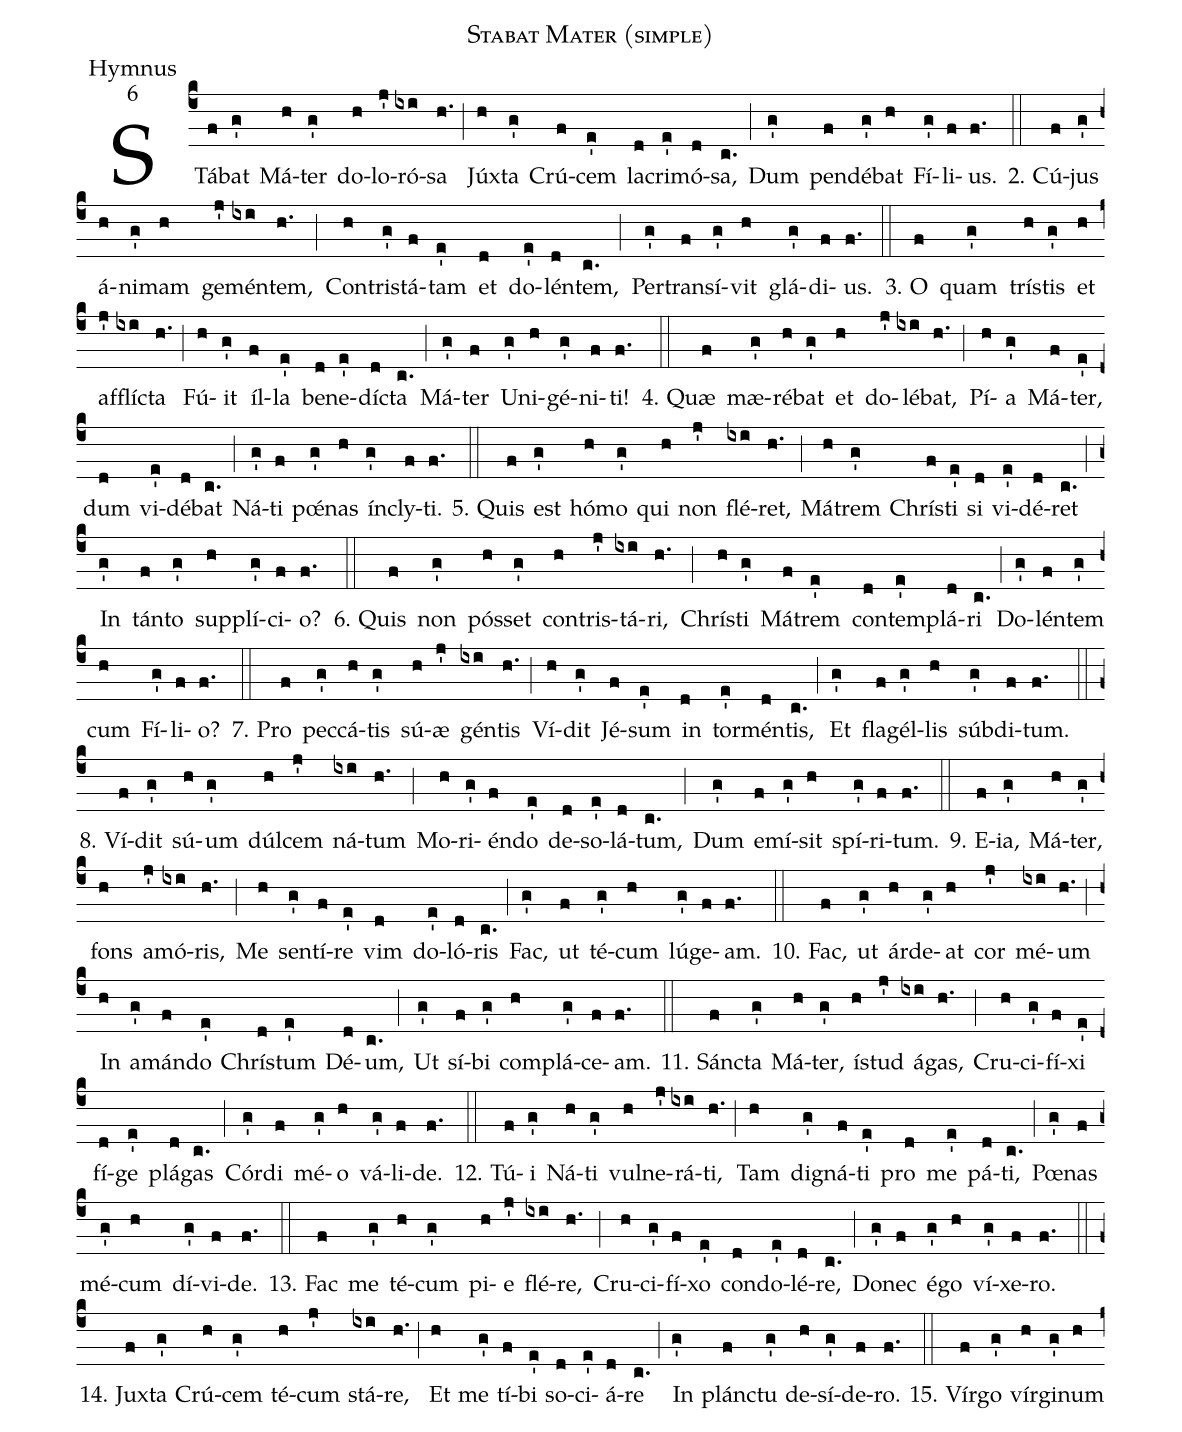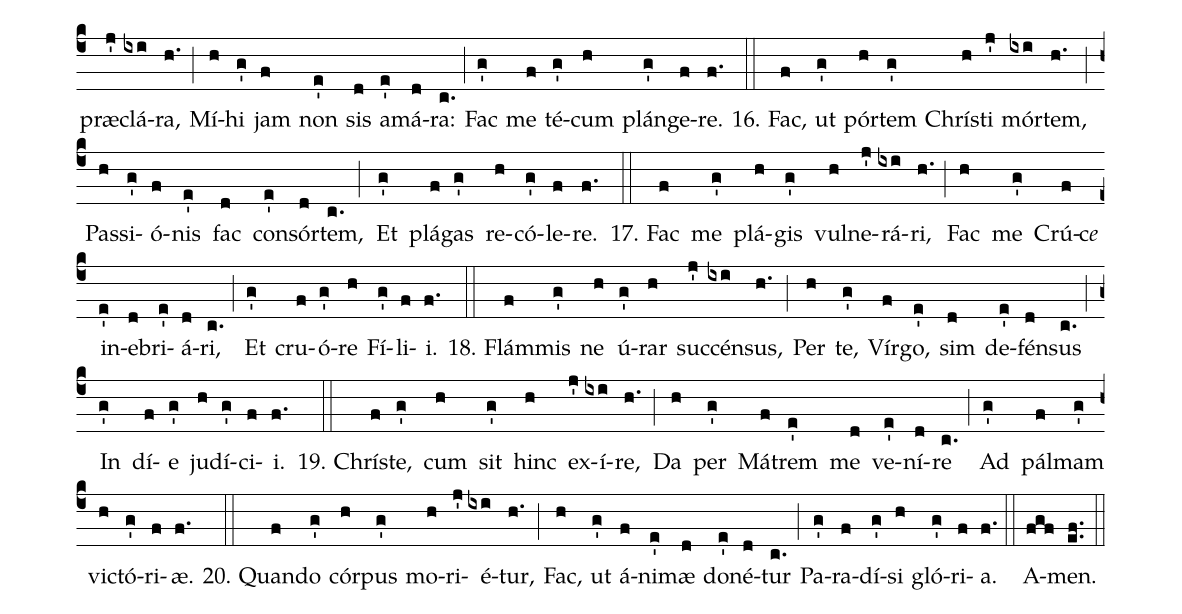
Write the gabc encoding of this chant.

name: Stabat Mater (simple);
office-part: Hymnus;
mode: 6;
%%
(c4) STá(f)bat(g') Má(h)ter(g') do(h)lo(j')ró(ixi)sa(h.) (;) Júx(h)ta(g') Crú(f)cem(e') la(d)cri(e')mó(d)sa,(c.) (;) Dum(g') pen(f)dé(g')bat(h) Fí(g')li(f)us.(f.) (::)
2. Cú(f)jus(g') á(h)ni(g')mam(h) ge(j')mén(ixi)tem,(h.) (;)
Con(h)tris(g')tá(f)tam(e') et(d) do(e')lén(d)tem,(c.) (;)
Per(g')trans(f)í(g')vit(h) glá(g')di(f)us.(f.) (::)
3. O(f) quam(g') trís(h)tis(g') et(h) af(j')flíc(ixi)ta(h.) (;)
Fú(h)it(g') íl(f)la(e') be(d)ne(e')díc(d)ta(c.) (;)
Má(g')ter(f) U(g')ni(h)gé(g')ni(f)ti!(f.) (::)
4. Quæ(f) mæ(g')ré(h)bat(g') et(h) do(j')lé(ixi)bat,(h.) (;)
Pí(h)a(g') Má(f)ter,(e') dum(d) vi(e')dé(d)bat(c.) (;)
Ná(g')ti(f) pœ́(g')nas(h) ín(g')cly(f)ti.(f.) (::)
5. Quis(f) est(g') hó(h)mo(g') qui(h) non(j') flé(ixi)ret,(h.) (;)
Má(h)trem(g') Chrís(f)ti(e') si(d) vi(e')dé(d)ret(c.) (;)
In(g') tán(f)to(g') sup(h)plí(g')ci(f)o?(f.) (::)
6. Quis(f) non(g') pós(h)set(g') con(h)tris(j')tá(ixi)ri,(h.) (;)
Chrís(h)ti(g') Má(f)trem(e') con(d)tem(e')plá(d)ri(c.) (;)
Do(g')lén(f)tem(g') cum(h) Fí(g')li(f)o?(f.) (::)
7. Pro(f) pec(g')cá(h)tis(g') sú(h)æ(j') gén(ixi)tis(h.) (;)
Ví(h)dit(g') Jé(f)sum(e') in(d) tor(e')mén(d)tis,(c.) (;)
Et(g') fla(f)gél(g')lis(h) súb(g')di(f)tum.(f.) (::)
8. Ví(f)dit(g') sú(h)um(g') dúl(h)cem(j') ná(ixi)tum(h.) (;)
Mo(h)ri(g')én(f)do(e') de(d)so(e')lá(d)tum,(c.) (;)
Dum(g') e(f)mí(g')sit(h) spí(g')ri(f)tum.(f.) (::)
9. E(f)ia,(g') Má(h)ter,(g') fons(h) a(j')mó(ixi)ris,(h.) (;)
Me(h) sen(g')tí(f)re(e') vim(d) do(e')ló(d)ris(c.) (;)
Fac,(g') ut(f) té(g')cum(h) lú(g')ge(f)am.(f.) (::)
10. Fac,(f) ut(g') ár(h)de(g')at(h) cor(j') mé(ixi)um(h.) (;)
In(h) a(g')mán(f)do(e') Chrís(d)tum(e') Dé(d)um,(c.) (;)
Ut(g') sí(f)bi(g') com(h)plá(g')ce(f)am.(f.) (::)
11. Sánc(f)ta(g') Má(h)ter,(g') ís(h)tud(j') á(ixi)gas,(h.) (;)
Cru(h)ci(g')fí(f)xi(e') fí(d)ge(e') plá(d)gas(c.) (;)
Cór(g')di(f) mé(g')o(h) vá(g')li(f)de.(f.) (::)
12. Tú(f)i(g') Ná(h)ti(g') vul(h)ne(j')rá(ixi)ti,(h.) (;)
Tam(h) di(g')gná(f)ti(e') pro(d) me(e') pá(d)ti,(c.) (;)
Pœ(g')nas(f) mé(g')cum(h) dí(g')vi(f)de.(f.) (::)
13. Fac(f) me(g') té(h)cum(g') pi(h)e(j') flé(ixi)re,(h.) (;)
Cru(h)ci(g')fí(f)xo(e') con(d)do(e')lé(d)re,(c.) (;)
Do(g')nec(f) é(g')go(h) ví(g')xe(f)ro.(f.) (::)
14. Jux(f)ta(g') Crú(h)cem(g') té(h)cum(j') stá(ixi)re,(h.) (;)
Et(h) me(g') tí(f)bi(e') so(d)ci(e')á(d)re(c.) (;)
In(g') plánc(f)tu(g') de(h)sí(g')de(f)ro.(f.) (::)
15. Vír(f)go(g') vír(h)gi(g')num(h) præ(j')clá(ixi)ra,(h.) (;)
Mí(h)hi(g') jam(f) non(e') sis(d) a(e')má(d)ra:(c.) (;)
Fac(g') me(f) té(g')cum(h) plán(g')ge(f)re.(f.) (::)
16. Fac,(f) ut(g') pór(h)tem(g') Chrís(h)ti(j') mór(ixi)tem,(h.) (;)
Pas(h)si(g')ó(f)nis(e') fac(d) con(e')sór(d)tem,(c.) (;)
Et(g') plá(f)gas(g') re(h)có(g')le(f)re.(f.) (::)
17. Fac(f) me(g') plá(h)gis(g') vul(h)ne(j')rá(ixi)ri,(h.) (;)
Fac(h) me(g') Crú(f)c<i>e</i>() in(e')e(d)bri(e')á(d)ri,(c.) (;)
Et(g') cru(f)ó(g')re(h) Fí(g')li(f)i.(f.) (::)
18. Flám(f)mis(g') ne(h) ú(g')rar(h) suc(j')cén(ixi)sus,(h.) (;)
Per(h) te,(g') Vír(f)go,(e') sim(d) de(e')fén(d)sus(c.) (;)
In(g') dí(f)e(g') ju(h)dí(g')ci(f)i.(f.) (::)
19. Chrís(f)te,(g') cum(h) sit(g') hinc(h) ex(j')í(ixi)re,(h.) (;)
Da(h) per(g') Má(f)trem(e') me(d) ve(e')ní(d)re(c.) (;)
Ad(g') pál(f)mam(g') vic(h)tó(g')ri(f)æ.(f.) (::)
20. Quan(f)do(g') cór(h)pus(g') mo(h)ri(j')é(ixi)tur,(h.) (;)
Fac,(h) ut(g') á(f)ni(e')mæ(d) do(e')né(d)tur(c.) (;)
Pa(g')ra(f)dí(g')si(h) gló(g')ri(f)a.(f.) (::)
A(fgf)men.(ef..) (::)
